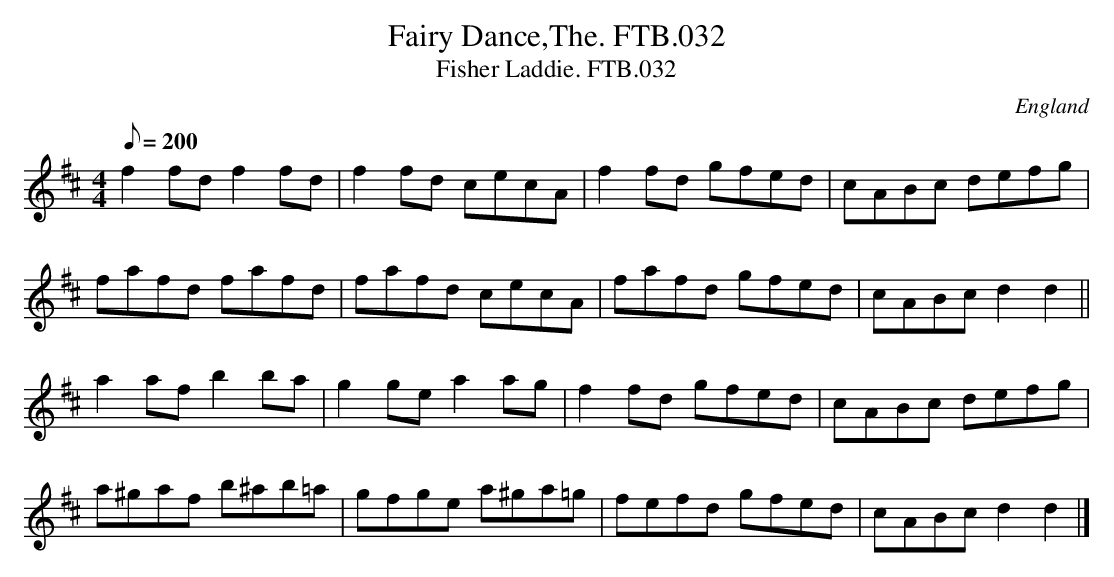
X:1
T:Fairy Dance,The. FTB.032
T:Fisher Laddie. FTB.032
M:4/4
Q:200
O:England
K:D
f2fdf2fd|f2fd cecA|f2fd gfed|cABc defg|
fafd fafd|fafd cecA|fafd gfed|cABcd2d2||
a2afb2ba|g2gea2ag|f2fd gfed|cABc defg|
a^gaf b^ab=a|gfge a^ga=g|fefd gfed|cABcd2d2|]
